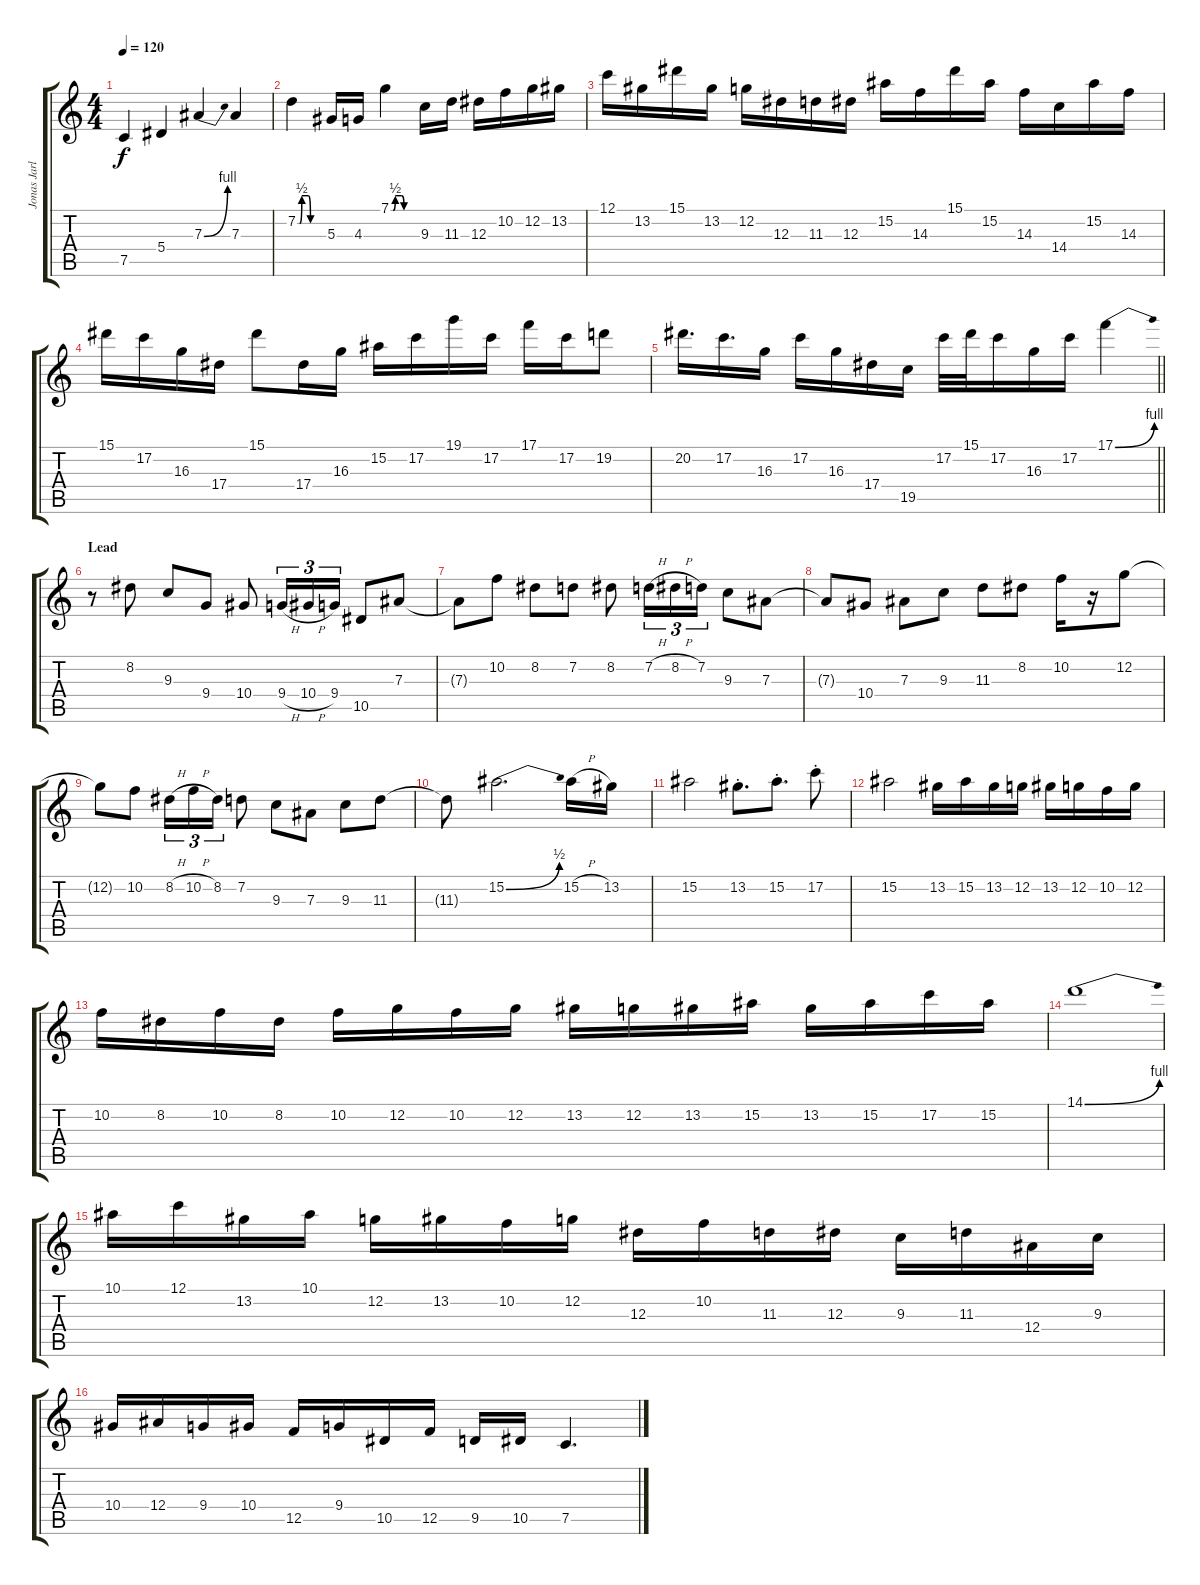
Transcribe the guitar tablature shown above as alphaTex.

\track ("Jonas Jarlsby (Lead)" "Jonas Jarl") {instrument distortionguitar}
\staff {score tabs}
\tuning (C4 G3 Eb3 Bb2 F2 C2) {hide}
\ts (4 4)
\tempo 120
\clef g2
\ks c
7.5.4{dy f} 5.4.4 7.3{be (bend 0 0 60 4)}.4 7.3.4 |
7.2{be (custom 0 0 5 0 10 2 25 2 30 0 60 0)}.4 5.3.16 4.3.16 7.1{be (custom 0 0 5 0 10 2 25 2 30 0 60 0)}.4 9.3.16 11.3.16 12.3.16 10.2.16 12.2.16 13.2.16 |
12.1.16 13.2.16 15.1.16 13.2.16 12.2.16 12.3.16 11.3.16 12.3.16 15.2.16 14.3.16 15.1.16 15.2.16 14.3.16 14.4.16 15.2.16 14.3.16 |
15.1.16 17.2.16 16.3.16 17.4.16 15.1.8 17.4.16 16.3.16 15.2.16 17.2.16 19.1.16 17.2.16 17.1.16 17.2.16 19.2.8 |
\barLineRight lightlight
20.2.16{d} 17.2.16{d} 16.3.16 17.2.16 16.3.16 17.4.16 19.5.16 17.2.32 15.1.32 17.2.16 16.3.16 17.2.16 17.1{be (bend 0 0 60 4)}.4 |
\section ("" "Lead")
r.8 8.2.8 9.3.8 9.4.8 10.4.8 9.4{h}.16{tu (3 2)} 10.4{h}.16{tu (3 2)} 9.4.16{tu (3 2)} 10.5.8 7.3.8 |
7.3{t}.8 10.2.8 8.2.8 7.2.8 8.2.8 7.2{h}.16{tu (3 2)} 8.2{h}.16{tu (3 2)} 7.2.16{tu (3 2)} 9.3.8 7.3.8 |
7.3{t}.8 10.4.8 7.3.8 9.3.8 11.3.8 8.2.8 10.2.16 r.16 12.2.8 |
12.2{t}.8 10.2.8 8.2{h}.16{tu (3 2)} 10.2{h}.16{tu (3 2)} 8.2.16{tu (3 2)} 7.2.8 9.3.8 7.3.8 9.3.8 11.3.8 |
11.3{t}.8 15.2{be (bend 0 0 60 2)}.2{d} 15.2{h}.16 13.2.16 |
15.2.2 13.2{st}.8{d} 15.2{st}.8{d} 17.2{st}.8 |
15.2.2 13.2.16 15.2.16 13.2.16 12.2.16 13.2.16 12.2.16 10.2.16 12.2.16 |
10.2.16 8.2.16 10.2.16 8.2.16 10.2.16 12.2.16 10.2.16 12.2.16 13.2.16 12.2.16 13.2.16 15.2.16 13.2.16 15.2.16 17.2.16 15.2.16 |
14.1{be (bend 0 0 60 4)}.1 |
10.1.16 12.1.16 13.2.16 10.1.16 12.2.16 13.2.16 10.2.16 12.2.16 12.3.16 10.2.16 11.3.16 12.3.16 9.3.16 11.3.16 12.4.16 9.3.16 |
10.4.16 12.4.16 9.4.16 10.4.16 12.5.16 9.4.16 10.5.16 12.5.16 9.5.16 10.5.16 7.5.4{d}
